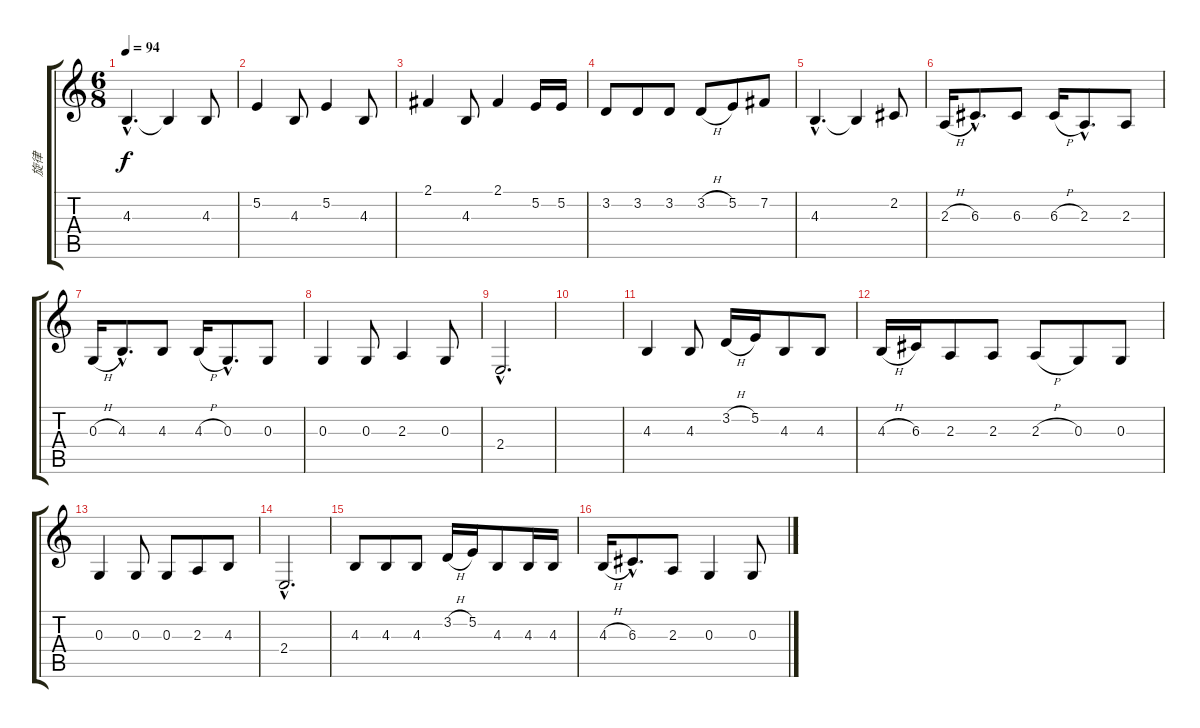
\track ("旋律" "旋律") {instrument sopranosax}
\staff {score tabs}
\tuning (E4 B3 G3 D3 A2 E2) {hide}
\ts (6 8)
\tempo 94
\clef g2
\ks c
4.3{hac}.4{d dy f} 4.3{t}.4 4.3.8 |
5.2.4 4.3.8 5.2.4 4.3.8 |
2.1.4 4.3.8 2.1.4 5.2.16 5.2.16 |
3.2.8 3.2.8 3.2.8 3.2{h}.8 5.2.8 7.2.8 |
4.3{hac}.4{d} 4.3{t}.4 2.2.8 |
2.3{h}.16 6.3{hac}.8{d} 6.3.8 6.3{h}.16 2.3{hac}.8{d} 2.3.8 |
0.3{h}.16 4.3{hac}.8{d} 4.3.8 4.3{h}.16 0.3{hac}.8{d} 0.3.8 |
0.3.4 0.3.8 2.3.4 0.3.8 |
2.4{hac}.2{d} |
|
4.3.4 4.3.8 3.2{h}.16 5.2.16 4.3.8 4.3.8 |
4.3{h}.16 6.3.16 2.3.8 2.3.8 2.3{h}.8 0.3.8 0.3.8 |
0.3.4 0.3.8 0.3.8 2.3.8 4.3.8 |
2.4{hac}.2{d} |
4.3.8 4.3.8 4.3.8 3.2{h}.16 5.2.16 4.3.8 4.3.16 4.3.16 |
4.3{h}.16 6.3{hac}.8{d} 2.3.8 0.3.4 0.3.8
